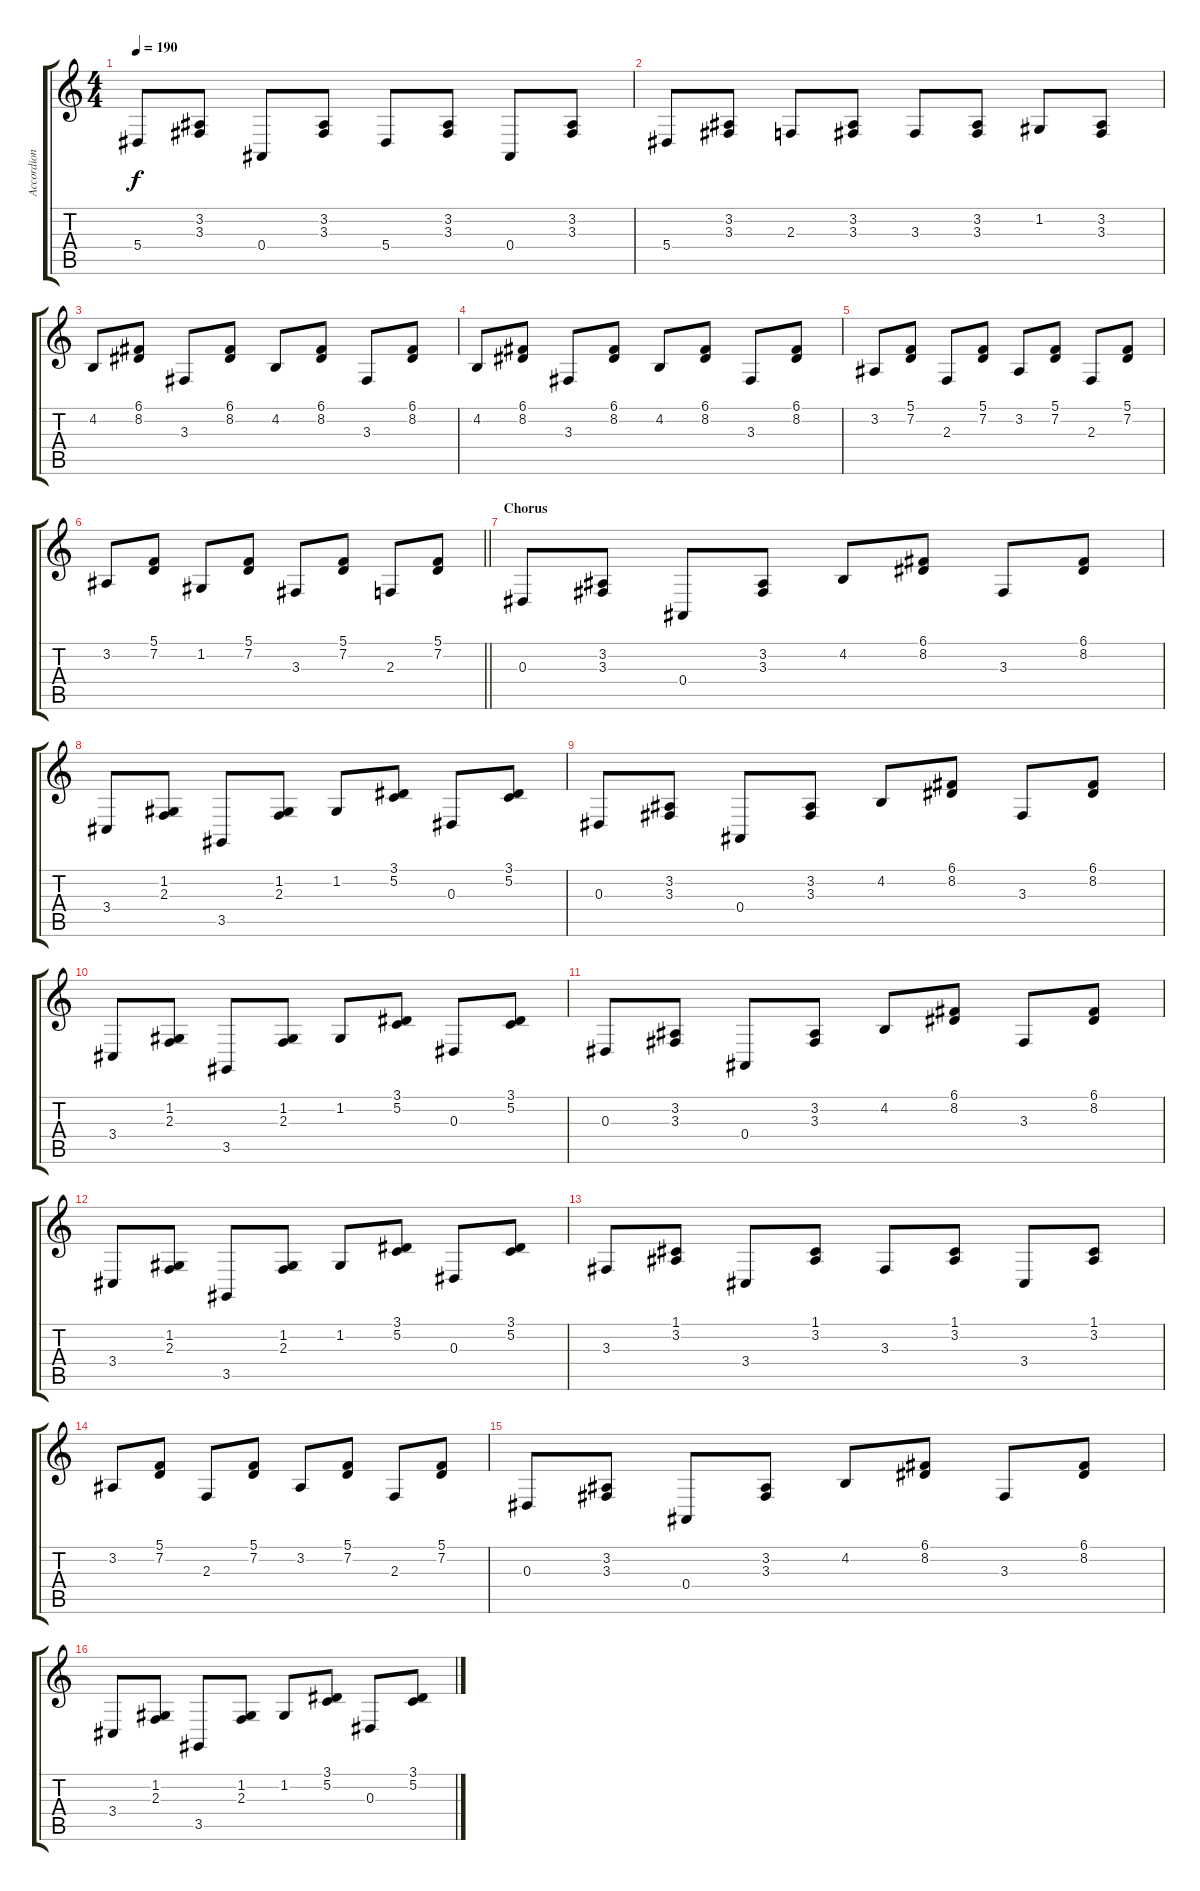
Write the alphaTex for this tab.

\track ("Accordion" "Accordion") {instrument accordion}
\staff {score tabs}
\tuning (C4 G3 Eb3 Bb2 F2 C2) {hide}
\ts (4 4)
\tempo 190
\clef g2
\ks c
5.4.8{dy f} (3.2 3.3).8 0.4.8 (3.2 3.3).8 5.4.8 (3.2 3.3).8 0.4.8 (3.2 3.3).8 |
5.4.8 (3.2 3.3).8 2.3.8 (3.2 3.3).8 3.3.8 (3.2 3.3).8 1.2.8 (3.2 3.3).8 |
4.2.8 (6.1 8.2).8 3.3.8 (6.1 8.2).8 4.2.8 (6.1 8.2).8 3.3.8 (6.1 8.2).8 |
4.2.8 (6.1 8.2).8 3.3.8 (6.1 8.2).8 4.2.8 (6.1 8.2).8 3.3.8 (6.1 8.2).8 |
3.2.8 (5.1 7.2).8 2.3.8 (5.1 7.2).8 3.2.8 (5.1 7.2).8 2.3.8 (5.1 7.2).8 |
\barLineRight lightlight
3.2.8 (5.1 7.2).8 1.2.8 (5.1 7.2).8 3.3.8 (5.1 7.2).8 2.3.8 (5.1 7.2).8 |
\section ("" "Chorus")
0.3.8 (3.2 3.3).8 0.4.8 (3.2 3.3).8 4.2.8 (6.1 8.2).8 3.3.8 (6.1 8.2).8 |
3.4.8 (1.2 2.3).8 3.5.8 (1.2 2.3).8 1.2.8 (3.1 5.2).8 0.3.8 (3.1 5.2).8 |
0.3.8 (3.2 3.3).8 0.4.8 (3.2 3.3).8 4.2.8 (6.1 8.2).8 3.3.8 (6.1 8.2).8 |
3.4.8 (1.2 2.3).8 3.5.8 (1.2 2.3).8 1.2.8 (3.1 5.2).8 0.3.8 (3.1 5.2).8 |
0.3.8 (3.2 3.3).8 0.4.8 (3.2 3.3).8 4.2.8 (6.1 8.2).8 3.3.8 (6.1 8.2).8 |
3.4.8 (1.2 2.3).8 3.5.8 (1.2 2.3).8 1.2.8 (3.1 5.2).8 0.3.8 (3.1 5.2).8 |
3.3.8 (1.1 3.2).8 3.4.8 (1.1 3.2).8 3.3.8 (1.1 3.2).8 3.4.8 (1.1 3.2).8 |
3.2.8 (5.1 7.2).8 2.3.8 (5.1 7.2).8 3.2.8 (5.1 7.2).8 2.3.8 (5.1 7.2).8 |
0.3.8 (3.2 3.3).8 0.4.8 (3.2 3.3).8 4.2.8 (6.1 8.2).8 3.3.8 (6.1 8.2).8 |
3.4.8 (1.2 2.3).8 3.5.8 (1.2 2.3).8 1.2.8 (3.1 5.2).8 0.3.8 (3.1 5.2).8
